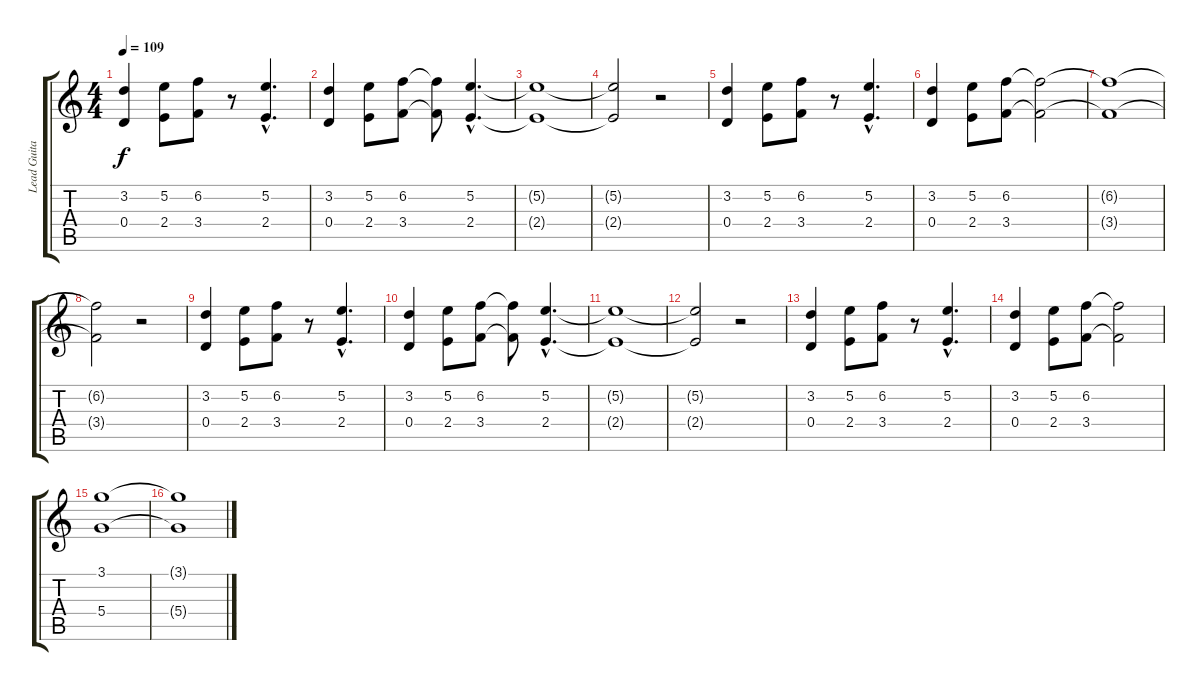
\track ("Lead Guitars 1+2" "Lead Guita") {instrument overdrivenguitar}
\staff {score tabs}
\tuning (E4 B3 G3 D3 A2 E2) {hide}
\ts (4 4)
\tempo 109
\clef g2
\ks c
(3.2 0.4).4{dy f instrument overdrivenguitar} (5.2 2.4).8 (6.2 3.4).8 r.8 (5.2{hac} 2.4{hac}).4{d} |
(3.2 0.4).4 (5.2 2.4).8 (6.2 3.4).8 (6.2{t} 3.4{t}).8 (5.2{hac} 2.4{hac}).4{d} |
(5.2{t} 2.4{t}).1 |
(5.2{t} 2.4{t}).2 r.2 |
(3.2 0.4).4 (5.2 2.4).8 (6.2 3.4).8 r.8 (5.2{hac} 2.4{hac}).4{d} |
(3.2 0.4).4 (5.2 2.4).8 (6.2 3.4).8 (6.2{t} 3.4{t}).2 |
(6.2{t} 3.4{t}).1 |
(6.2{t} 3.4{t}).2 r.2 |
(3.2 0.4).4 (5.2 2.4).8 (6.2 3.4).8 r.8 (5.2{hac} 2.4{hac}).4{d} |
(3.2 0.4).4 (5.2 2.4).8 (6.2 3.4).8 (6.2{t} 3.4{t}).8 (5.2{hac} 2.4{hac}).4{d} |
(5.2{t} 2.4{t}).1 |
(5.2{t} 2.4{t}).2 r.2 |
(3.2 0.4).4 (5.2 2.4).8 (6.2 3.4).8 r.8 (5.2{hac} 2.4{hac}).4{d} |
(3.2 0.4).4 (5.2 2.4).8 (6.2 3.4).8 (6.2{t} 3.4{t}).2 |
(3.1 5.4).1 |
(3.1{t} 5.4{t}).1
